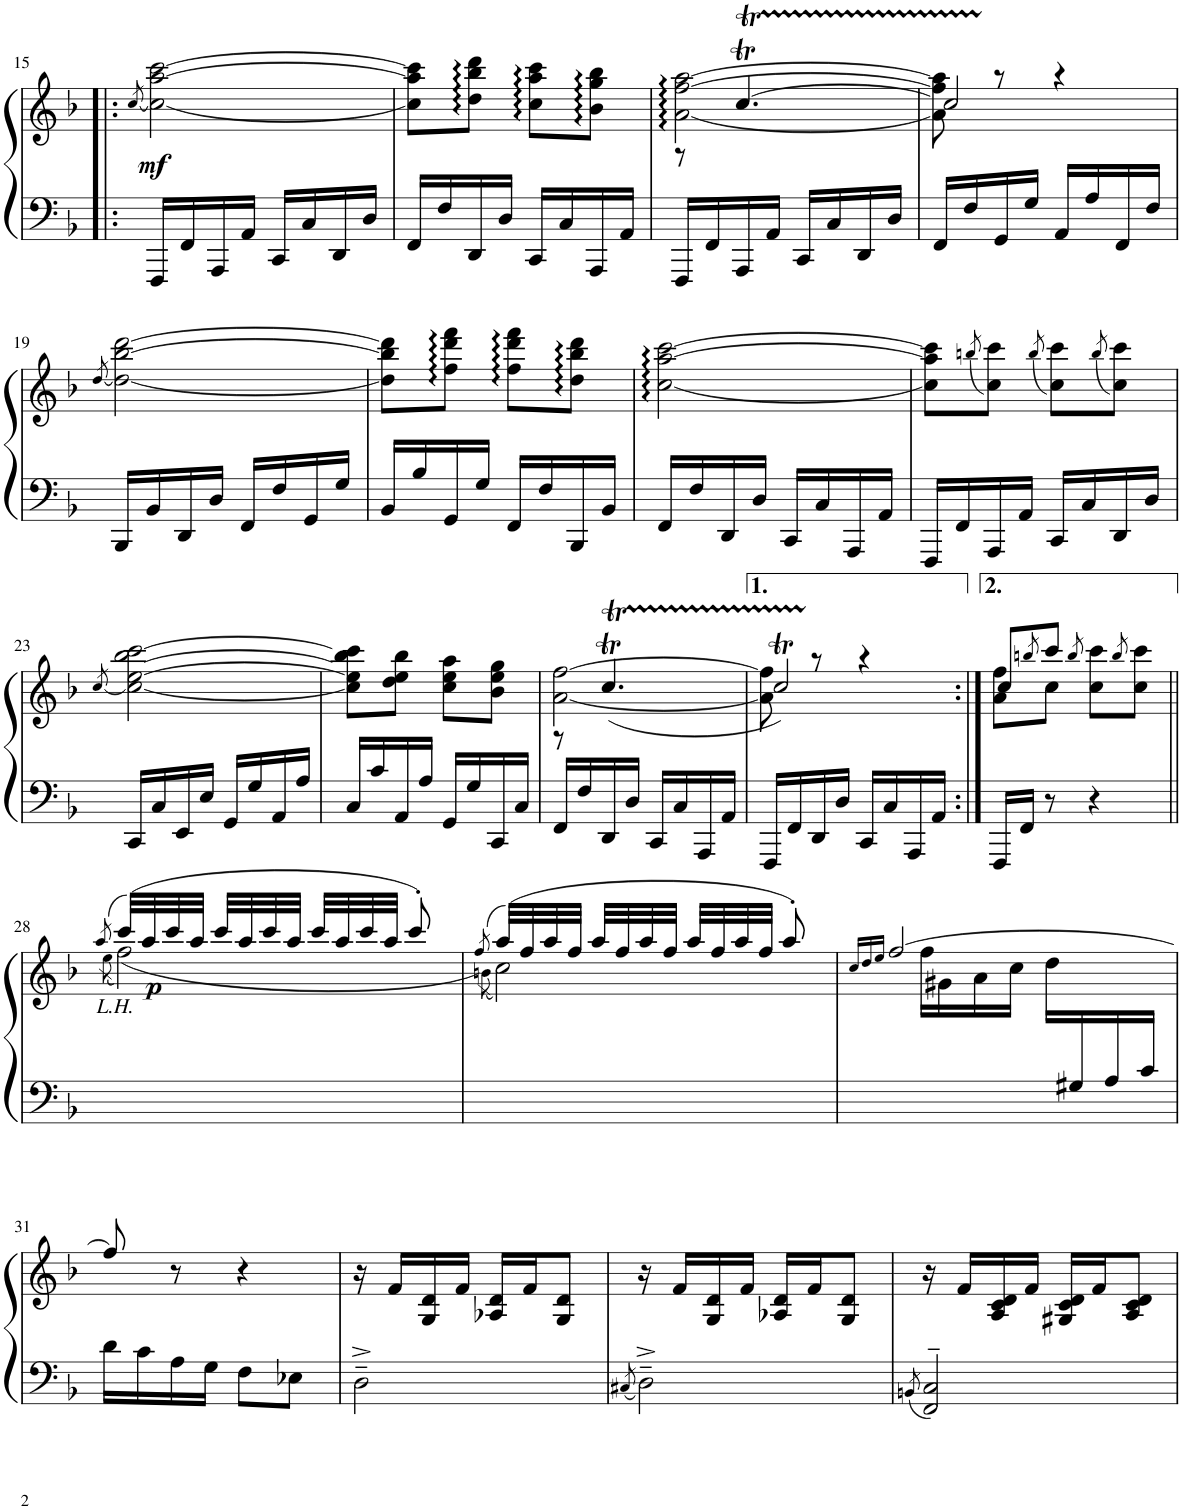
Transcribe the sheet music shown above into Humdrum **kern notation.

**kern	**kern	**dynam
*part1	*part1	*part1
*staff2	*staff1	*staff1/2
*I"Piano	*	*
*I'Pno.	*	*
!!LO:PB:g=z
*clefF4	*clefG2	*
*k[b-]	*k[b-]	*
*M2/4	*M2/4	*
=15!|:	=15!|:	=15!|:
.	[<8qcc/	.
!	!	!LO:DY:b
16FFF/LL	2cc\_ [2aa\ [2ccc\	mf
16FF/	.	.
16AAA/	.	.
16AA/JJ	.	.
16CC/LL	.	.
16C/	.	.
16DD/	.	.
16D/JJ	.	.
=16	=16	=16
16FF/LL	8cc\] 8aa\] 8ccc\]L	.
16F/	.	.
16DD/	8dd\:: 8bb-\:: 8ddd\::J	.
16D/JJ	.	.
16CC/LL	8cc\:: 8aa\:: 8ccc\::L	.
16C/	.	.
16AAA/	8b-\:: 8gg\:: 8bb-\::J	.
16AA/JJ	.	.
=17	=17	=17
*	*^	*
16FFF/LL	[2a\:: [>2ff\:: [>2aa\::	8r	.
16FF/	.	.	.
16AAA/	.	[4.ccT/	.
16AA/JJ	.	.	.
16CC/LL	.	.	.
16C/	.	.	.
16DD/	.	.	.
16D/JJ	.	.	.
=18	=18	=18	=18
16FF/LL	8a\] 8ff\] 8aa\]	2cc/]	.
16F/	.	.	.
16GG/	8r	.	.
16G/JJ	.	.	.
16AA/LL	4r	.	.
16A/	.	.	.
16FF/	.	.	.
16F/JJ	.	.	.
*	*v	*v	*
!!LO:LB:g=z
=19	=19	=19
.	[<8qdd/	.
16BBB-/LL	2dd\_ [2bb-\ [2ddd\	.
16BB-/	.	.
16DD/	.	.
16D/JJ	.	.
16FF/LL	.	.
16F/	.	.
16GG/	.	.
16G/JJ	.	.
=20	=20	=20
16BB-/LL	8dd\] 8bb-\] 8ddd\]L	.
16B-/	.	.
16GG/	8ff\:: 8ddd\:: 8fff\::J	.
16G/JJ	.	.
16FF/LL	8ff\:: 8ddd\:: 8fff\::L	.
16F/	.	.
16BBB-/	8dd\:: 8bb-\:: 8ddd\::J	.
16BB-/JJ	.	.
=21	=21	=21
16FF/LL	[2cc\:: [2aa\:: [2ccc\::	.
16F/	.	.
16DD/	.	.
16D/JJ	.	.
16CC/LL	.	.
16C/	.	.
16AAA/	.	.
16AA/JJ	.	.
=22	=22	=22
16FFF/LL	8cc\] 8aa\] 8ccc\]L	.
16FF/	.	.
.	(8qbbn/	.
16AAA/	8cc\ 8ccc\J)	.
16AA/JJ	.	.
.	(8qbb/	.
16CC/LL	8cc\ 8ccc\L)	.
16C/	.	.
.	(8qbb/	.
16DD/	8cc\ 8ccc\J)	.
16D/JJ	.	.
!!LO:LB:g=z
=23	=23	=23
.	[<8qcc/	.
16CC/LL	2cc\_ [>2ee\ [>2bb-\ [2ccc\	.
16C/	.	.
16EE/	.	.
16E/JJ	.	.
16GG/LL	.	.
16G/	.	.
16AA/	.	.
16A/JJ	.	.
=24	=24	=24
16C/LL	8cc\] 8ee\] 8bb-\] 8ccc\]L	.
16c/	.	.
16AA/	8dd\ 8ee\ 8bb-\J	.
16A/JJ	.	.
16GG/LL	8cc\ 8ee\ 8aa\L	.
16G/	.	.
16CC/	8b-\ 8ee\ 8gg\J	.
16C/JJ	.	.
=25	=25	=25
*	*^	*
16FF/LL	[2a\ [>2ff\	8r	.
16F/	.	.	.
16DD/	.	(4.ccT/	.
16D/JJ	.	.	.
16CC/LL	.	.	.
16C/	.	.	.
16AAA/	.	.	.
16AA/JJ	.	.	.
=26	=26	=26	=26
16FFF/LL	8a\] 8ff\]	2ccT/)	.
16FF/	.	.	.
16DD/	8r	.	.
16D/JJ	.	.	.
16CC/LL	4r	.	.
16C/	.	.	.
16AAA/	.	.	.
16AA/JJ	.	.	.
=27:|!	=27:|!	=27:|!	=27:|!
16FFF/LL	8cc/L	8a\ 8ff\L	.
16FF/JJ	.	.	.
.	8qbbn/	.	.
8r	8ccc/J	8cc\J	.
.	8qbb/	.	.
4r	8cc\ 8ccc\L	4ryy	.
.	8qbb/	.	.
.	8cc\ 8ccc\J	.	.
!!LO:LB:g=z	!!
=28||	=28||	=28||	=28||
.	(>8qaa/	(<8qee\	.
!LO:TX:a:i:t=L.H.	!	!	!
!	!	!	!LO:DY:b
2ryy	(>32ccc/LLL)	(<2ff\)	p
.	32aa/	.	.
.	32ccc/	.	.
.	32aa/JJJ	.	.
.	32ccc/LLL	.	.
.	32aa/	.	.
.	32ccc/	.	.
.	32aa/JJJ	.	.
.	32ccc/LLL	.	.
.	32aa/	.	.
.	32ccc/	.	.
.	32aa/JJJ	.	.
.	8ccc'>/)	.	.
=29	=29	=29	=29
.	(>8qff/	(<8qbn\)	.
2ryy	(>32aa/LLL)	2cc\)	.
.	32ff/	.	.
.	32aa/	.	.
.	32ff/JJJ	.	.
.	32aa/LLL	.	.
.	32ff/	.	.
.	32aa/	.	.
.	32ff/JJJ	.	.
.	32aa/LLL	.	.
.	32ff/	.	.
.	32aa/	.	.
.	32ff/JJJ	.	.
.	8aa'>/)	.	.
=30	=30	=30	=30
.	16qcc/LL	.	.
.	16qdd/	.	.
.	16qee/JJ	.	.
16ryy	[>2ff/	16ff\LL	.
.	.	16g#X\	.
.	.	16a\	.
.	.	16cc\JJ	.
.	.	16dd\LL	.
16G#X/	.	8.ryy	.
16A/	.	.	.
16c/JJ	.	.	.
*	*v	*v	*
!!LO:LB:g=z
=31	=31	=31
16d\LL	8ff/]	.
16c\	.	.
16A\	8r	.
16G\JJ	.	.
8F\L	4r	.
8E-X\J	.	.
=32	=32	=32
2D~^\	16r	.
.	16f/LL	.
.	16G/ 16d/	.
.	16f/JJ	.
.	16A-X/ 16d/LL	.
.	16f/J	.
.	8G/ 8d/J	.
=33	=33	=33
8qC#X/	.	.
2D~^\	16r	.
.	16f/LL	.
.	16G/ 16d/	.
.	16f/JJ	.
.	16A-X/ 16d/LL	.
.	16f/J	.
.	8G/ 8d/J	.
=34	=34	=34
8qBBn/	.	.
2FF/~> 2C/~>	16r	.
.	16f/LL	.
.	16A/ 16c/ 16d/	.
.	16f/JJ	.
.	16G#X/ 16c/ 16d/LL	.
.	16f/J	.
.	8A/ 8c/ 8d/J	.
=	=	=
*-	*-	*-
